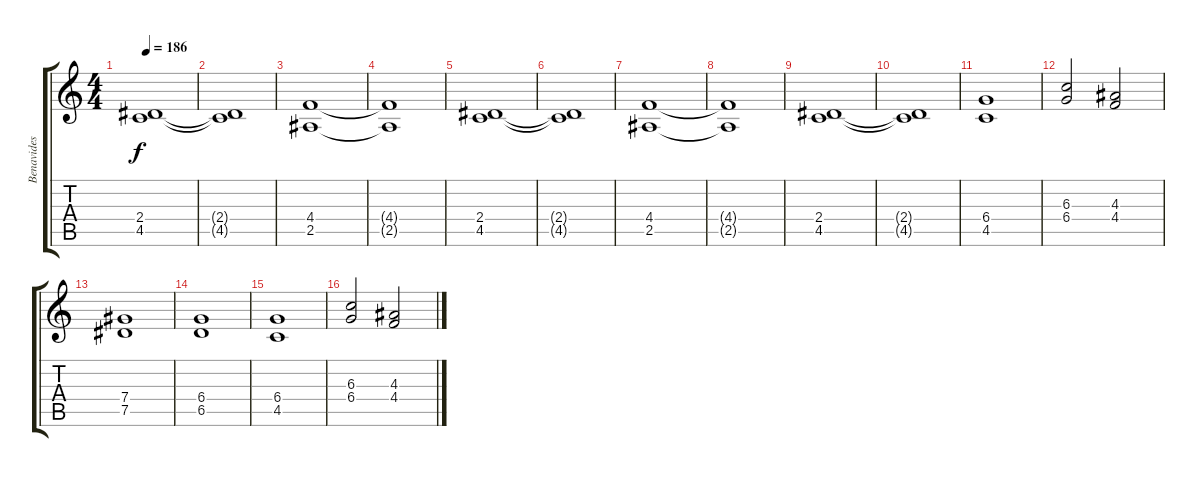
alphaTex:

\track ("Benavides" "Benavides") {instrument overdrivenguitar}
\staff {score tabs}
\tuning (Eb4 Bb3 Gb3 Db3 Ab2 Eb2) {hide}
\ts (4 4)
\tempo 186
\clef g2
\ks c
(2.4 4.5).1{dy f} |
(2.4{t} 4.5{t}).1 |
(4.4 2.5).1 |
(4.4{t} 2.5{t}).1 |
(2.4 4.5).1 |
(2.4{t} 4.5{t}).1 |
(4.4 2.5).1 |
(4.4{t} 2.5{t}).1 |
(2.4 4.5).1 |
(2.4{t} 4.5{t}).1 |
(6.4 4.5).1 |
(6.3 6.4).2 (4.3 4.4).2 |
(7.4 7.5).1 |
(6.4 6.5).1 |
(6.4 4.5).1 |
(6.3 6.4).2 (4.3 4.4).2
